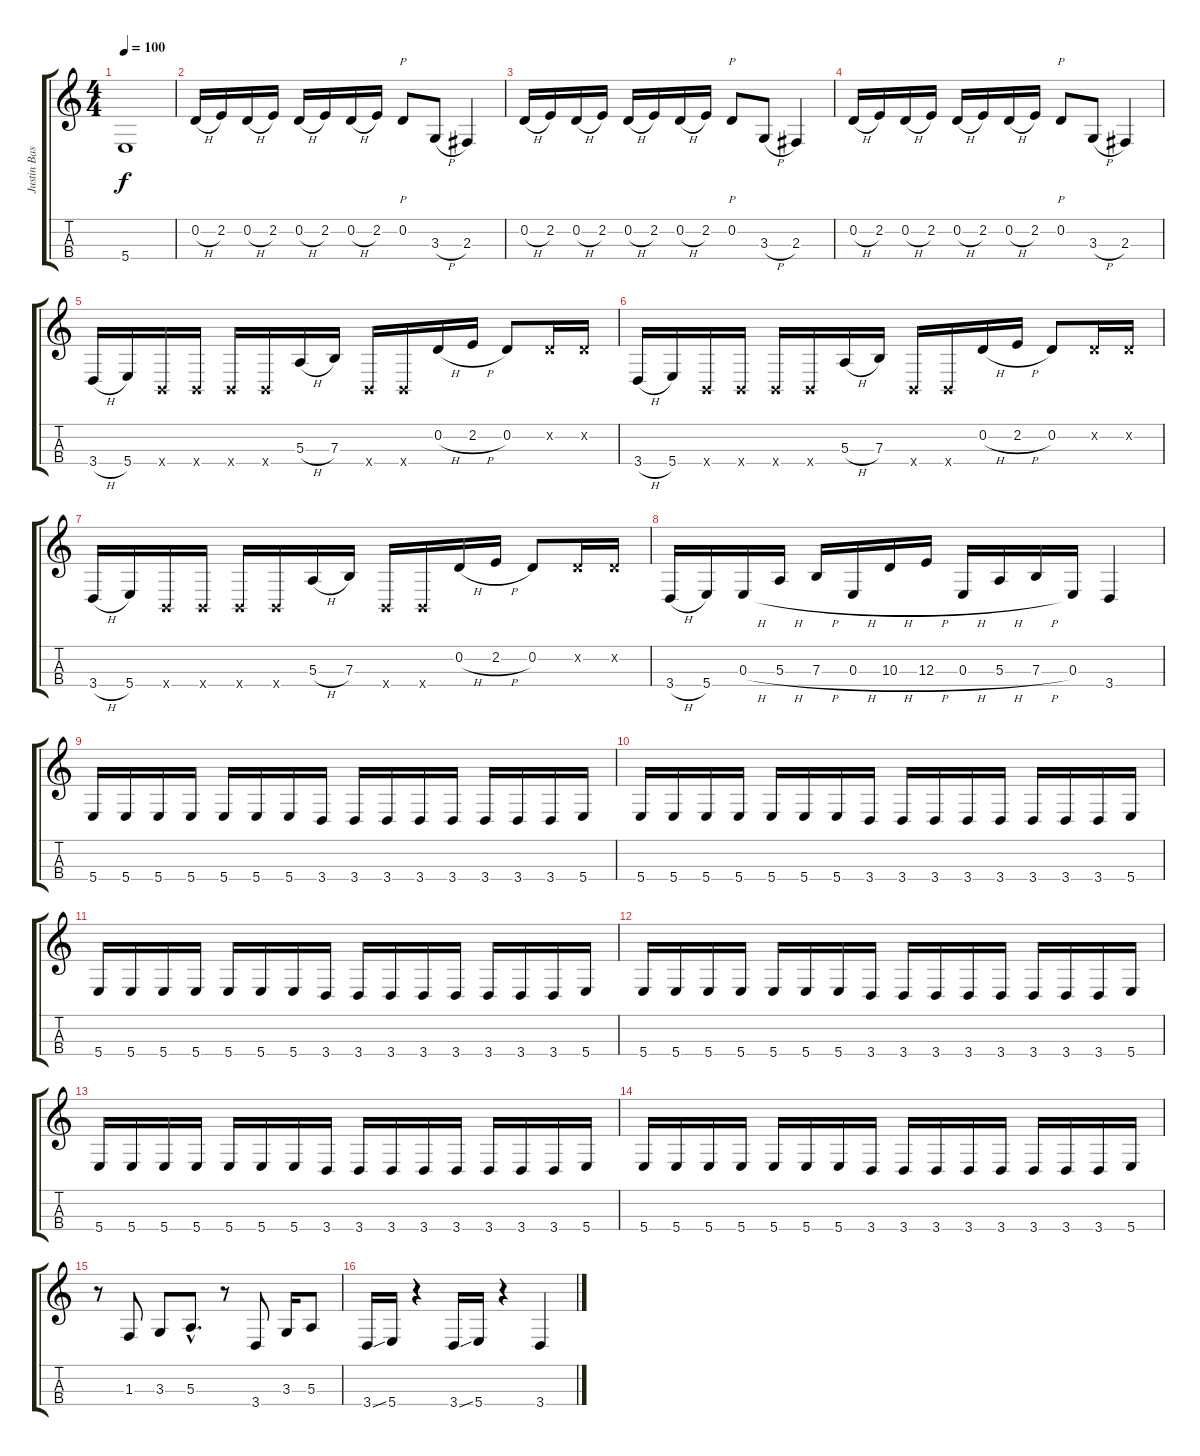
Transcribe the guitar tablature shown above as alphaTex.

\track ("Justin Bass" "Justin Bas") {instrument electricbassfinger}
\staff {score tabs}
\tuning (G3 D3 E2 B1) {hide}
\ts (4 4)
\tempo 100
\clef g2
\ks c
5.4.1{dy f} |
0.2{h}.16 2.2.16 0.2{h}.16 2.2.16 0.2{h}.16 2.2.16 0.2{h}.16 2.2.16 0.2.8{p} 3.3{h}.8 2.3.4 |
0.2{h}.16 2.2.16 0.2{h}.16 2.2.16 0.2{h}.16 2.2.16 0.2{h}.16 2.2.16 0.2.8{p} 3.3{h}.8 2.3.4 |
0.2{h}.16 2.2.16 0.2{h}.16 2.2.16 0.2{h}.16 2.2.16 0.2{h}.16 2.2.16 0.2.8{p} 3.3{h}.8 2.3.4 |
3.4{h}.16 5.4.16 0.4{x}.16 0.4{x}.16 0.4{x}.16 0.4{x}.16 5.3{h}.16 7.3.16 0.4{x}.16 0.4{x}.16 0.2{h}.16 2.2{h}.16 0.2.8 0.2{x}.16 0.2{x}.16 |
3.4{h}.16 5.4.16 0.4{x}.16 0.4{x}.16 0.4{x}.16 0.4{x}.16 5.3{h}.16 7.3.16 0.4{x}.16 0.4{x}.16 0.2{h}.16 2.2{h}.16 0.2.8 0.2{x}.16 0.2{x}.16 |
3.4{h}.16 5.4.16 0.4{x}.16 0.4{x}.16 0.4{x}.16 0.4{x}.16 5.3{h}.16 7.3.16 0.4{x}.16 0.4{x}.16 0.2{h}.16 2.2{h}.16 0.2.8 0.2{x}.16 0.2{x}.16 |
3.4{h}.16 5.4.16 0.3{h}.16 5.3{h}.16 7.3{h}.16 0.3{h}.16 10.3{h}.16 12.3{h}.16 0.3{h}.16 5.3{h}.16 7.3{h}.16 0.3.16 3.4.4 |
5.4.16 5.4.16 5.4.16 5.4.16 5.4.16 5.4.16 5.4.16 3.4.16 3.4.16 3.4.16 3.4.16 3.4.16 3.4.16 3.4.16 3.4.16 5.4.16 |
5.4.16 5.4.16 5.4.16 5.4.16 5.4.16 5.4.16 5.4.16 3.4.16 3.4.16 3.4.16 3.4.16 3.4.16 3.4.16 3.4.16 3.4.16 5.4.16 |
5.4.16 5.4.16 5.4.16 5.4.16 5.4.16 5.4.16 5.4.16 3.4.16 3.4.16 3.4.16 3.4.16 3.4.16 3.4.16 3.4.16 3.4.16 5.4.16 |
5.4.16 5.4.16 5.4.16 5.4.16 5.4.16 5.4.16 5.4.16 3.4.16 3.4.16 3.4.16 3.4.16 3.4.16 3.4.16 3.4.16 3.4.16 5.4.16 |
5.4.16 5.4.16 5.4.16 5.4.16 5.4.16 5.4.16 5.4.16 3.4.16 3.4.16 3.4.16 3.4.16 3.4.16 3.4.16 3.4.16 3.4.16 5.4.16 |
5.4.16 5.4.16 5.4.16 5.4.16 5.4.16 5.4.16 5.4.16 3.4.16 3.4.16 3.4.16 3.4.16 3.4.16 3.4.16 3.4.16 3.4.16 5.4.16 |
r.8 1.3.8 3.3.8 5.3{hac}.8{d} r.8 3.4.8 3.3.16 5.3.8 |
3.4{ss}.16 5.4.16 r.4 3.4{ss}.16 5.4.16 r.4 3.4.4
